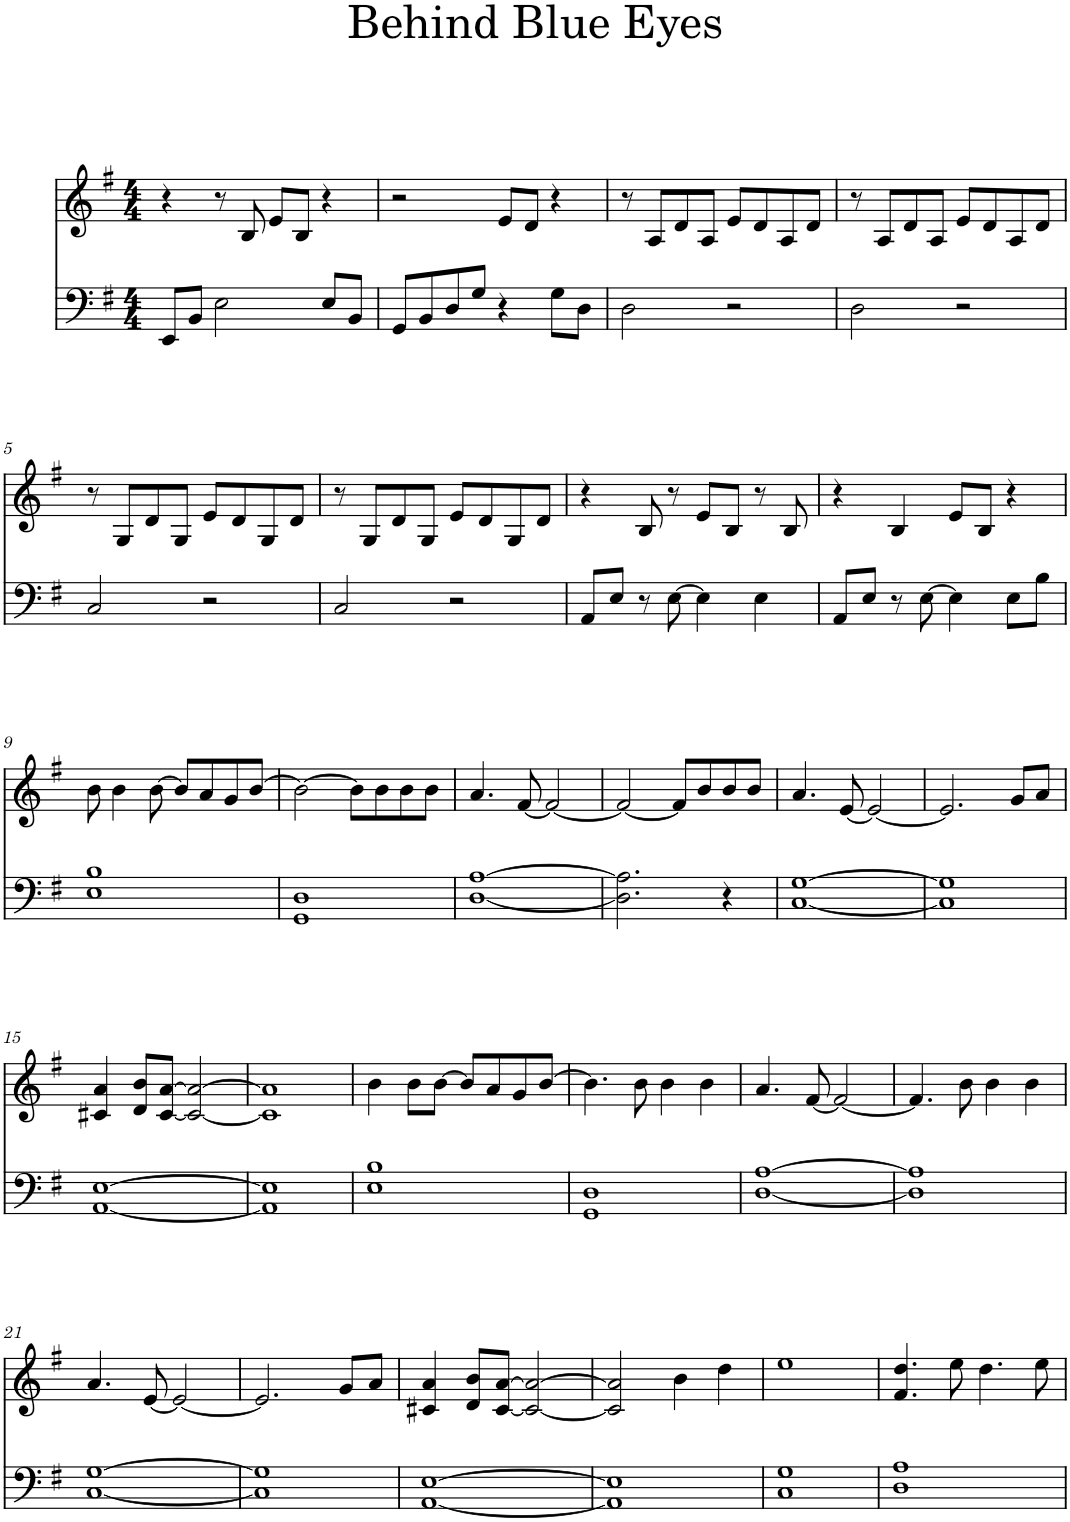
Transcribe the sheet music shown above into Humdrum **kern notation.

**kern	**kern
*part2	*part1
*staff2	*staff1
*I"Piano	*I"Piano
*I'Pno	*I'Pno
*clefF4	*clefG2
*k[f#]	*k[f#]
*M4/4	*M4/4
=1	=1
8EE/L	4r
8BB/J	.
2E\	8r
.	8B/
.	8e/L
.	8B/J
8E/L	4r
8BB/J	.
=2	=2
8GG/L	2r
8BB/	.
8D/	.
8G/J	.
4r	8e/L
.	8d/J
8G\L	4r
8D\J	.
=3	=3
2D\	8r
.	8A/L
.	8d/
.	8A/J
2r	8e/L
.	8d/
.	8A/
.	8d/J
=4	=4
2D\	8r
.	8A/L
.	8d/
.	8A/J
2r	8e/L
.	8d/
.	8A/
.	8d/J
!!LO:LB:g=z
=5	=5
2C/	8r
.	8G/L
.	8d/
.	8G/J
2r	8e/L
.	8d/
.	8G/
.	8d/J
=6	=6
2C/	8r
.	8G/L
.	8d/
.	8G/J
2r	8e/L
.	8d/
.	8G/
.	8d/J
=7	=7
8AA/L	4r
8E/J	.
8r	8B/
[8E\	8r
4E\]	8e/L
.	8B/J
4E\	8r
.	8B/
=8	=8
8AA/L	4r
8E/J	.
8r	4B/
[8E\	.
4E\]	8e/L
.	8B/J
8E\L	4r
8B\J	.
!!LO:LB:g=z
=9	=9
1E 1B	8b\
.	4b\
.	[8b\
.	8b/L]
.	8a/
.	8g/
.	[8b/J
=10	=10
1GG 1D	2b\_
.	8b\L]
.	8b\
.	8b\
.	8b\J
=11	=11
[1D [1A	4.a/
.	[8f#/
.	2f#/_
=12	=12
2.D\] 2.A\]	2f#/_
.	8f#/L]
.	8b/
4r	8b/
.	8b/J
=13	=13
[1C [1G	4.a/
.	[8e/
.	2e/_
=14	=14
1C] 1G]	2.e/]
.	8g/L
.	8a/J
!!LO:LB:g=z
=15	=15
[1AA [1E	4c#X/ 4a/
.	8d/ 8b/L
.	[8c#/ [8a/J
.	2c#/_ 2a/_
=16	=16
1AA] 1E]	1c#] 1a]
=17	=17
1E 1B	4b\
.	8b\L
.	[8b\J
.	8b/L]
.	8a/
.	8g/
.	[8b/J
=18	=18
1GG 1D	4.b\]
.	8b\
.	4b\
.	4b\
=19	=19
[1D [1A	4.a/
.	[8f#/
.	2f#/_
=20	=20
1D] 1A]	4.f#/]
.	8b\
.	4b\
.	4b\
!!LO:LB:g=z
=21	=21
[1C [1G	4.a/
.	[8e/
.	2e/_
=22	=22
1C] 1G]	2.e/]
.	8g/L
.	8a/J
=23	=23
[1AA [1E	4c#X/ 4a/
.	8d/ 8b/L
.	[8c#/ [8a/J
.	2c#/_ 2a/_
=24	=24
1AA] 1E]	2c#/] 2a/]
.	4b\
.	4dd\
=25	=25
1C 1G	1ee
=26	=26
1D 1A	4.f#/ 4.dd/
.	8ee\
.	4.dd\
.	8ee\
=	=
*-	*-
